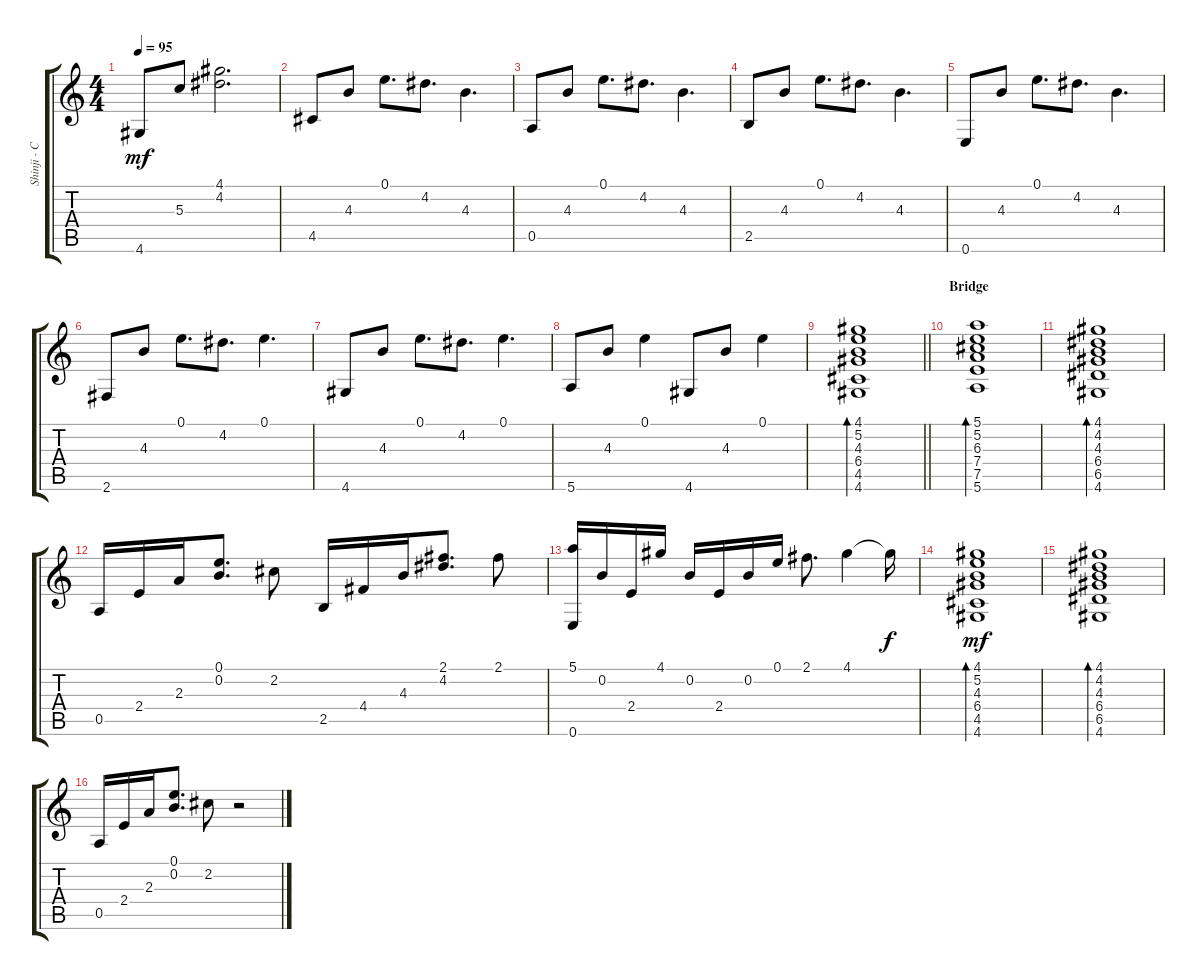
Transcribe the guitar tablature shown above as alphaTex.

\track ("Shinji - Clean" "Shinji - C") {instrument electricguitarclean}
\staff {score tabs}
\tuning (E4 B3 G3 D3 A2 E2) {hide}
\ts (4 4)
\tempo 95
\clef g2
\ks c
4.6.8{dy mf} 5.3.8 (4.1 4.2).2{d} |
4.5.8 4.3.8 0.1.8{d} 4.2.8{d} 4.3.4{d} |
0.5.8 4.3.8 0.1.8{d} 4.2.8{d} 4.3.4{d} |
2.5.8 4.3.8 0.1.8{d} 4.2.8{d} 4.3.4{d} |
0.6.8 4.3.8 0.1.8{d} 4.2.8{d} 4.3.4{d} |
2.6.8 4.3.8 0.1.8{d} 4.2.8{d} 0.1.4{d} |
4.6.8 4.3.8 0.1.8{d} 4.2.8{d} 0.1.4{d} |
5.6.8 4.3.8 0.1.4 4.6.8 4.3.8 0.1.4 |
\barLineRight lightlight
(4.1 5.2 4.3 6.4 4.5 4.6).1{bd 120} |
\section ("" "Bridge")
(5.1 5.2 6.3 7.4 7.5 5.6).1{bd 240} |
(4.1 4.2 4.3 6.4 6.5 4.6).1{bd 240} |
0.5.16 2.4.16 2.3.16 (0.1 0.2).8{d} 2.2.8 2.5.16 4.4.16 4.3.16 (2.1 4.2).8{d} 2.1.8 |
(5.1 0.6).16 0.2.16 2.4.16 4.1.16 0.2.16 2.4.16 0.2.16 0.1.16 2.1.8{d} 4.1.4 4.1{t}.16{dy f} |
(4.1 5.2 4.3 6.4 4.5 4.6).1{bd 120 dy mf} |
(4.1 4.2 4.3 6.4 6.5 4.6).1{bd 240} |
0.5.16 2.4.16 2.3.16 (0.1 0.2).8{d} 2.2.8 r.2
